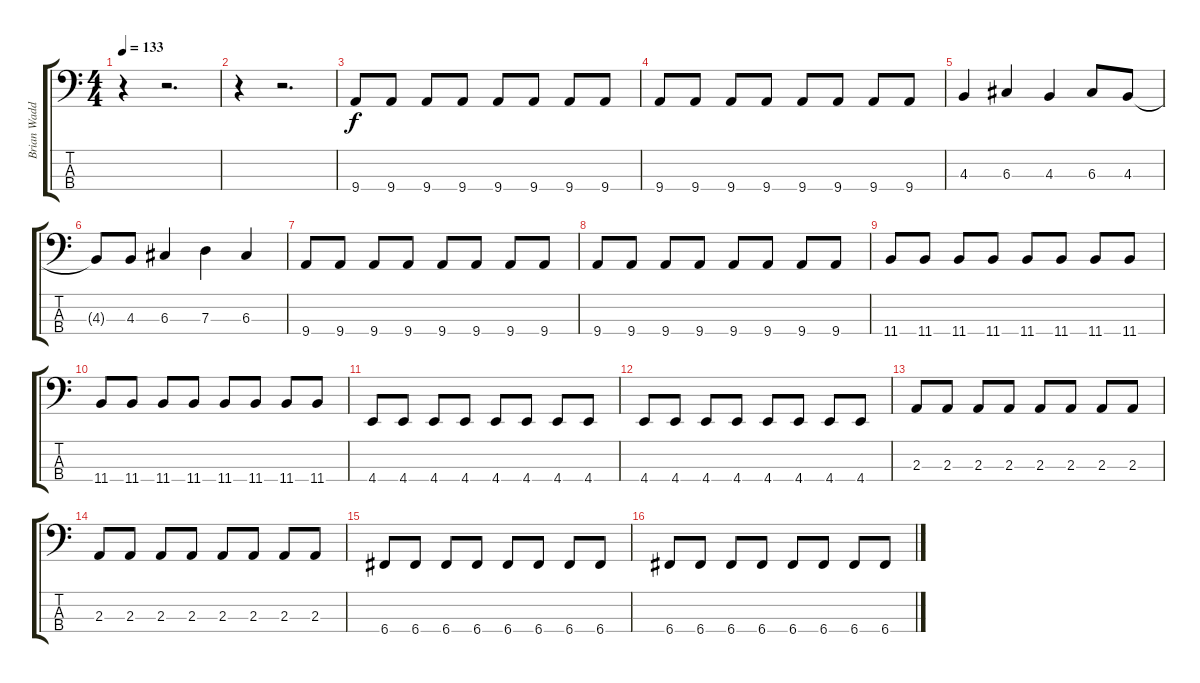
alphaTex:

\track ("Brian Waddell" "Brian Wadd") {instrument electricbasspick}
\staff {score tabs}
\tuning (G2 C2 G1 C1) {hide}
\ts (4 4)
\tempo 133
\clef f4
\ks c
r.4{txt "" dy f} r.2{d txt ""} |
r.4{txt ""} r.2{d txt ""} |
9.4.8{txt ""} 9.4.8{txt ""} 9.4.8{txt ""} 9.4.8{txt ""} 9.4.8{txt ""} 9.4.8{txt ""} 9.4.8{txt ""} 9.4.8{txt ""} |
9.4.8{txt ""} 9.4.8{txt ""} 9.4.8{txt ""} 9.4.8{txt ""} 9.4.8{txt ""} 9.4.8{txt ""} 9.4.8{txt ""} 9.4.8{txt ""} |
4.3.4{txt ""} 6.3.4{txt ""} 4.3.4{txt ""} 6.3.8{txt ""} 4.3.8{txt ""} |
4.3{t}.8{txt ""} 4.3.8{txt ""} 6.3.4{txt ""} 7.3.4{txt ""} 6.3.4{txt ""} |
9.4.8{txt ""} 9.4.8{txt ""} 9.4.8{txt ""} 9.4.8{txt ""} 9.4.8{txt ""} 9.4.8{txt ""} 9.4.8{txt ""} 9.4.8{txt ""} |
9.4.8{txt ""} 9.4.8{txt ""} 9.4.8{txt ""} 9.4.8{txt ""} 9.4.8{txt ""} 9.4.8{txt ""} 9.4.8{txt ""} 9.4.8{txt ""} |
11.4.8{txt ""} 11.4.8{txt ""} 11.4.8{txt ""} 11.4.8{txt ""} 11.4.8{txt ""} 11.4.8{txt ""} 11.4.8{txt ""} 11.4.8{txt ""} |
11.4.8{txt ""} 11.4.8{txt ""} 11.4.8{txt ""} 11.4.8{txt ""} 11.4.8{txt ""} 11.4.8{txt ""} 11.4.8{txt ""} 11.4.8{txt ""} |
4.4.8{txt ""} 4.4.8{txt ""} 4.4.8{txt ""} 4.4.8{txt ""} 4.4.8{txt ""} 4.4.8{txt ""} 4.4.8{txt ""} 4.4.8{txt ""} |
4.4.8{txt ""} 4.4.8{txt ""} 4.4.8{txt ""} 4.4.8{txt ""} 4.4.8{txt ""} 4.4.8{txt ""} 4.4.8{txt ""} 4.4.8{txt ""} |
2.3.8{txt ""} 2.3.8{txt ""} 2.3.8{txt ""} 2.3.8{txt ""} 2.3.8{txt ""} 2.3.8{txt ""} 2.3.8{txt ""} 2.3.8{txt ""} |
2.3.8{txt ""} 2.3.8{txt ""} 2.3.8{txt ""} 2.3.8{txt ""} 2.3.8{txt ""} 2.3.8{txt ""} 2.3.8{txt ""} 2.3.8{txt ""} |
6.4.8{txt ""} 6.4.8{txt ""} 6.4.8{txt ""} 6.4.8{txt ""} 6.4.8{txt ""} 6.4.8{txt ""} 6.4.8{txt ""} 6.4.8{txt ""} |
6.4.8{txt ""} 6.4.8{txt ""} 6.4.8{txt ""} 6.4.8{txt ""} 6.4.8{txt ""} 6.4.8{txt ""} 6.4.8{txt ""} 6.4.8{txt ""}
